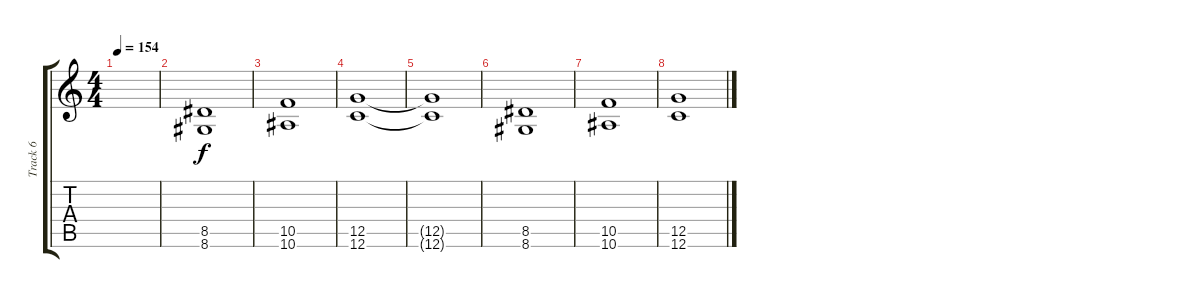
\track ("Track 6" "Track 6") {instrument distortionguitar bank 255}
\staff {score tabs}
\tuning (D4 A3 F3 C3 G2 C2) {hide}
\ts (4 4)
\tempo 154
\clef g2
\ks c
|
(8.5 8.6).1 |
(10.5 10.6).1 |
(12.5 12.6).1 |
(12.5{t} 12.6{t}).1 |
(8.5 8.6).1 |
(10.5 10.6).1 |
(12.5 12.6).1
